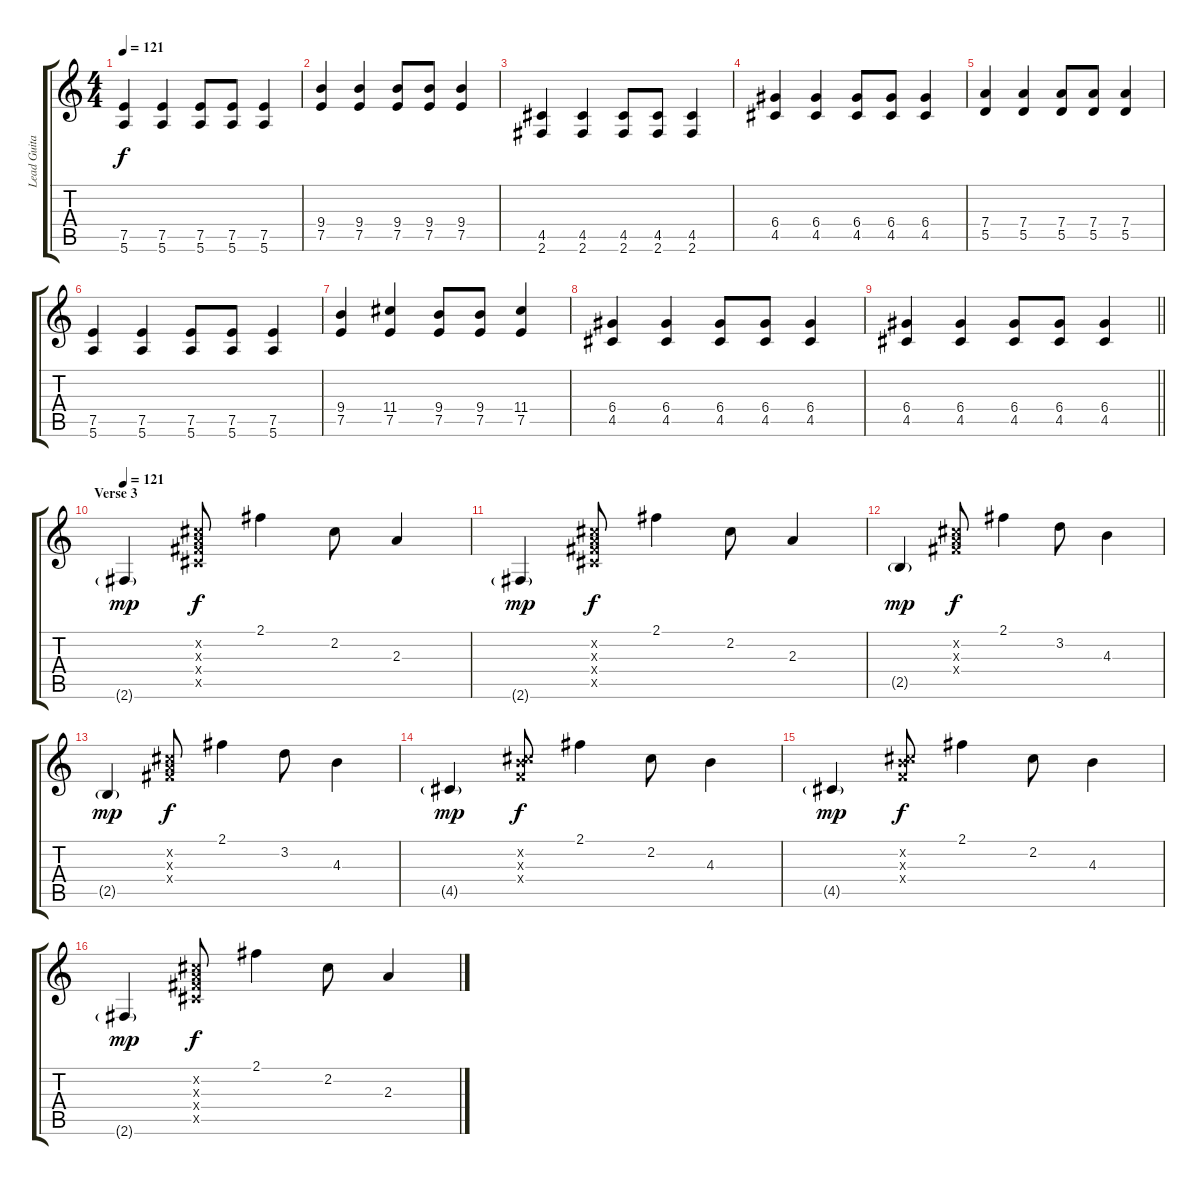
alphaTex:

\track ("Lead Guitar" "Lead Guita") {instrument overdrivenguitar}
\staff {score tabs}
\tuning (E4 B3 G3 D3 A2 E2) {hide}
\ts (4 4)
\tempo 121
\clef g2
\ks c
(7.5 5.6).4{dy f} (7.5 5.6).4 (7.5 5.6).8 (7.5 5.6).8 (7.5 5.6).4 |
(9.4 7.5).4 (9.4 7.5).4 (9.4 7.5).8 (9.4 7.5).8 (9.4 7.5).4 |
(4.5 2.6).4 (4.5 2.6).4 (4.5 2.6).8 (4.5 2.6).8 (4.5 2.6).4 |
(6.4 4.5).4 (6.4 4.5).4 (6.4 4.5).8 (6.4 4.5).8 (6.4 4.5).4 |
(7.4 5.5).4 (7.4 5.5).4 (7.4 5.5).8 (7.4 5.5).8 (7.4 5.5).4 |
(7.5 5.6).4 (7.5 5.6).4 (7.5 5.6).8 (7.5 5.6).8 (7.5 5.6).4 |
(9.4 7.5).4 (11.4 7.5).4 (9.4 7.5).8 (9.4 7.5).8 (11.4 7.5).4 |
(6.4 4.5).4 (6.4 4.5).4 (6.4 4.5).8 (6.4 4.5).8 (6.4 4.5).4 |
\barLineRight lightlight
(6.4 4.5).4 (6.4 4.5).4 (6.4 4.5).8 (6.4 4.5).8 (6.4 4.5).4 |
\section ("" "Verse 3")
\tempo 121
2.6{g}.4{dy mp} (2.2{x} 2.3{x} 4.4{x} 4.5{x}).8{dy f} 2.1.4 2.2.8 2.3.4 |
2.6{g}.4{dy mp} (2.2{x} 2.3{x} 4.4{x} 4.5{x}).8{dy f} 2.1.4 2.2.8 2.3.4 |
2.5{g}.4{dy mp} (2.2{x} 2.3{x} 4.4{x}).8{dy f} 2.1.4 3.2.8 4.3.4 |
2.5{g}.4{dy mp} (2.2{x} 2.3{x} 4.4{x}).8{dy f} 2.1.4 3.2.8 4.3.4 |
4.5{g}.4{dy mp} (2.2{x} 4.3{x} 3.4{x}).8{dy f} 2.1.4 2.2.8 4.3.4 |
4.5{g}.4{dy mp} (2.2{x} 4.3{x} 3.4{x}).8{dy f} 2.1.4 2.2.8 4.3.4 |
2.6{g}.4{dy mp} (2.2{x} 2.3{x} 4.4{x} 4.5{x}).8{dy f} 2.1.4 2.2.8 2.3.4
